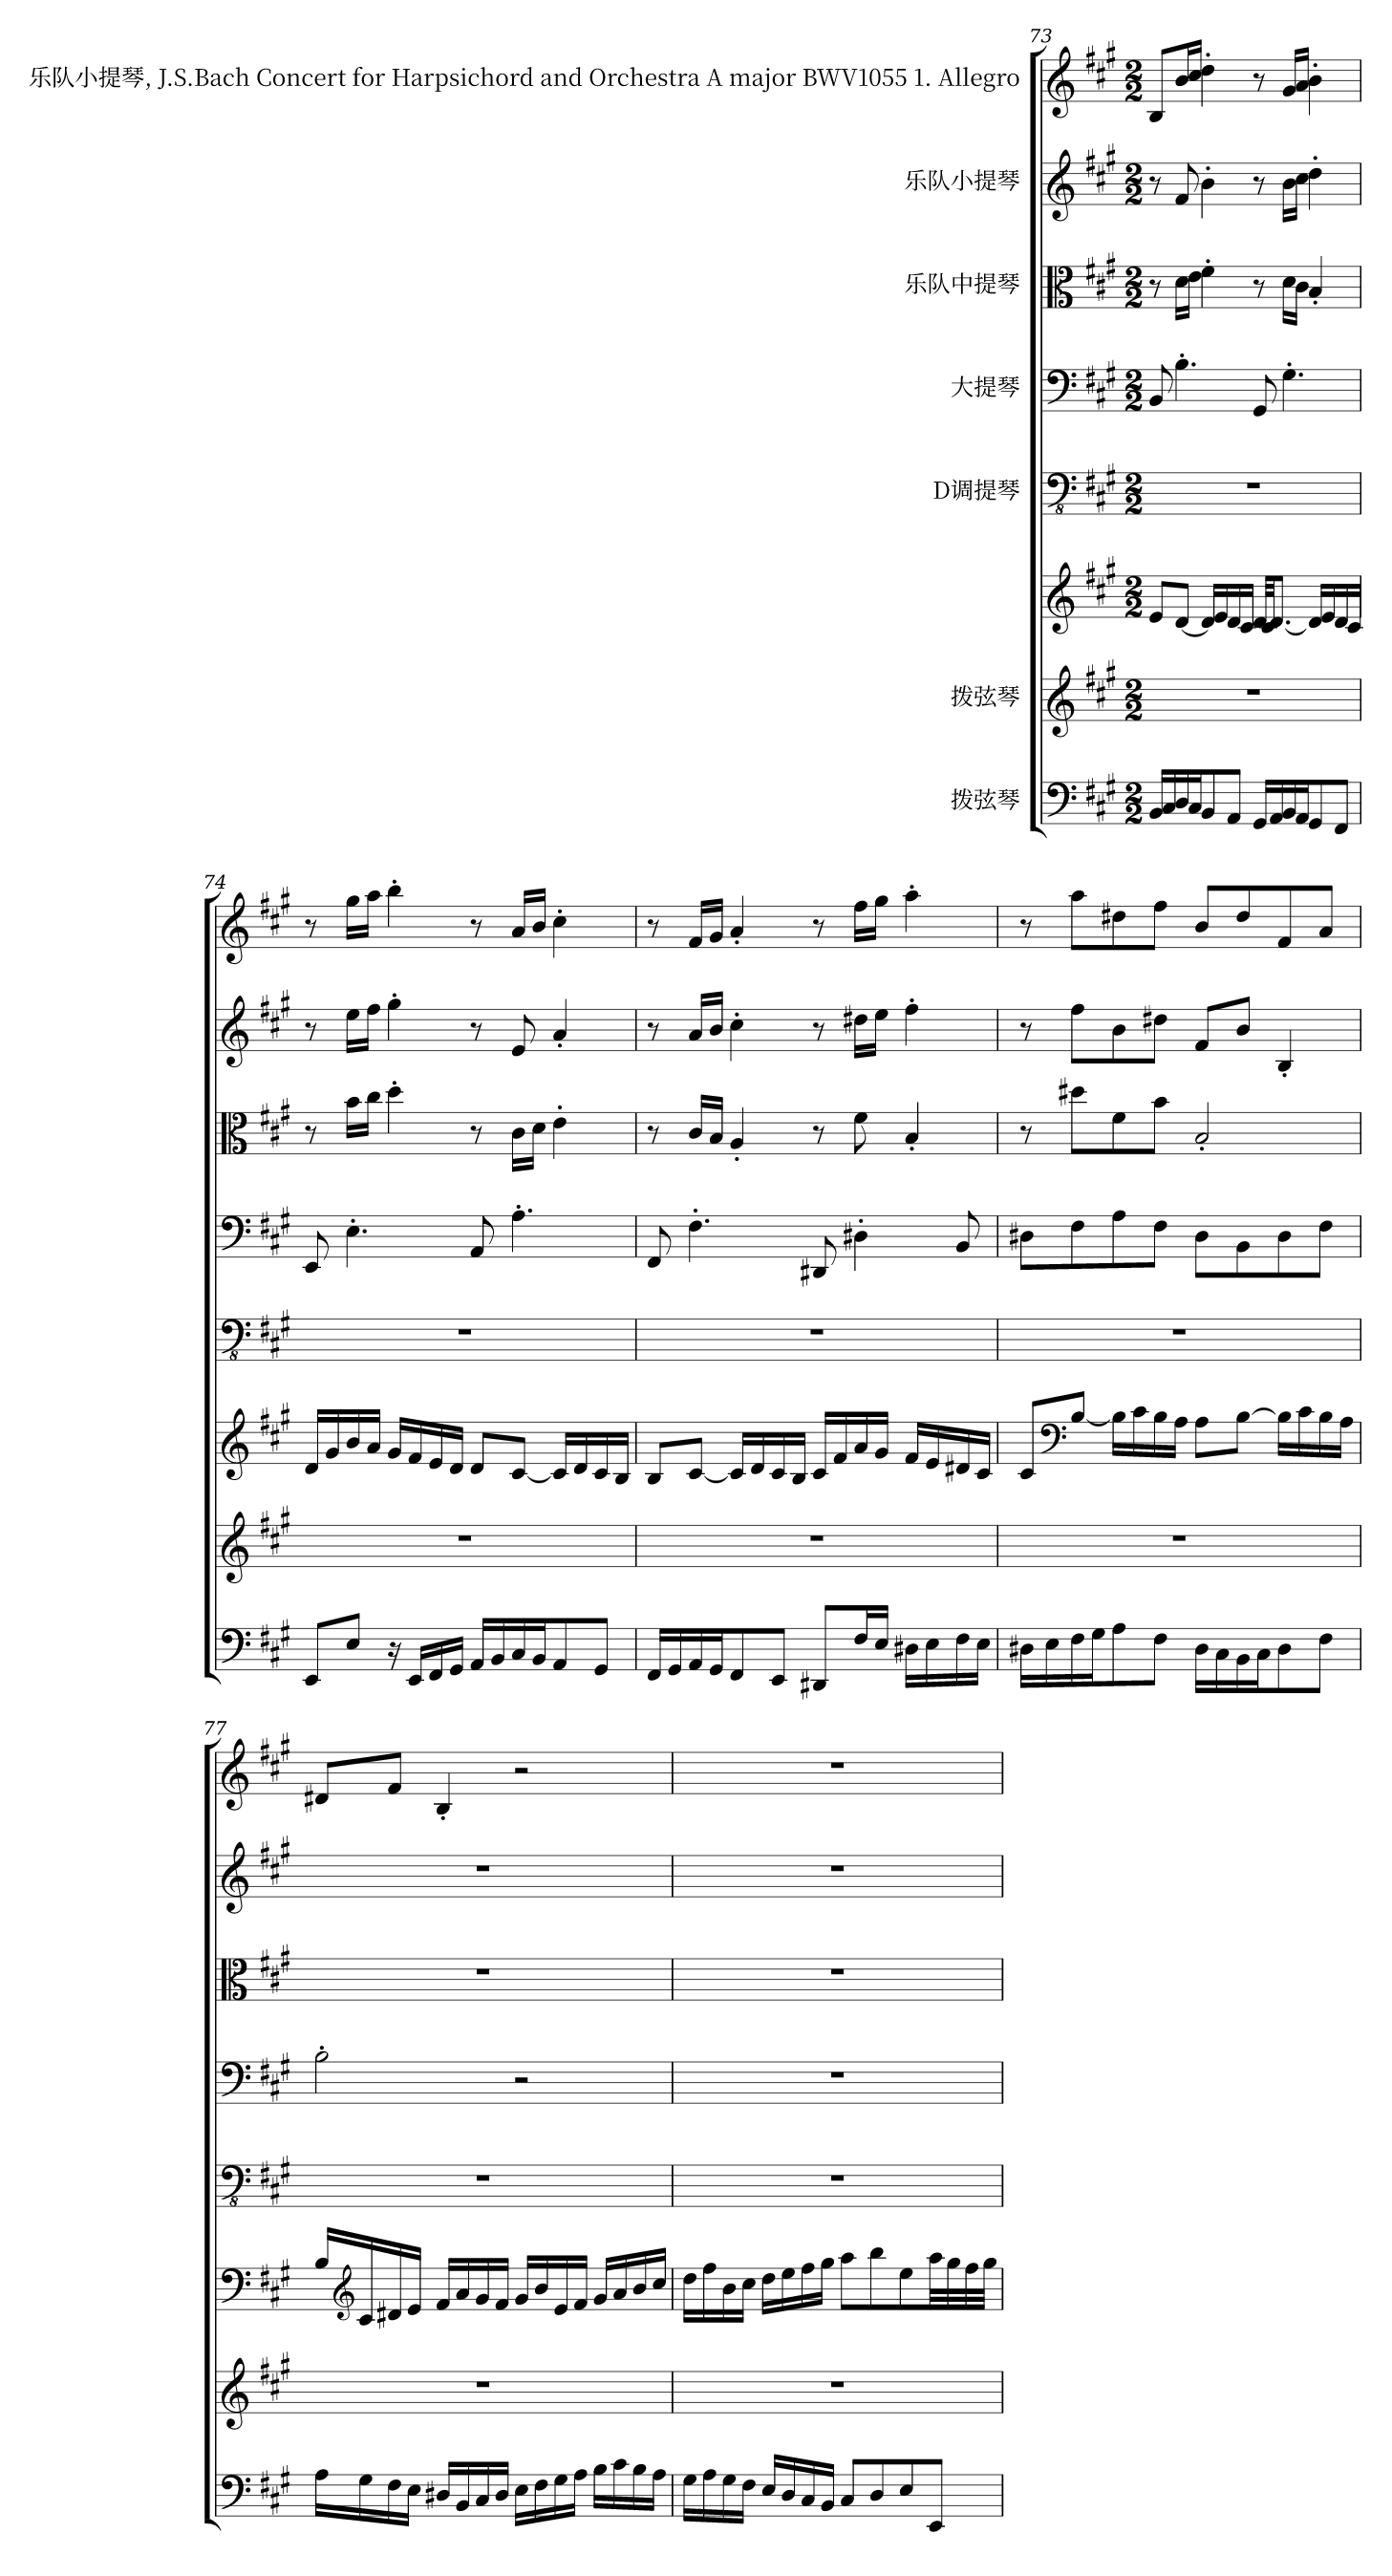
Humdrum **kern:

**kern	**kern	**kern	**kern	**kern	**kern	**kern	**kern
*part7	*part6	*part6	*part5	*part4	*part3	*part2	*part1
*staff8	*staff7	*staff6	*staff5	*staff4	*staff3	*staff2	*staff1
*I"拨弦琴	*I"拨弦琴	*	*I"D调提琴	*I"大提琴	*I"乐队中提琴	*I"乐队小提琴	*I"乐队小提琴, J.S.Bach Concert for Harpsichord and Orchestra A major BWV1055 1. Allegro
*clefF4	*clefG2	*clefG2	*clefFv4	*clefF4	*clefC3	*clefG2	*clefG2
*	*	*	*ITrd7c12	*	*	*	*
*k[f#c#g#]	*k[f#c#g#]	*k[f#c#g#]	*k[f#c#g#]	*k[f#c#g#]	*k[f#c#g#]	*k[f#c#g#]	*k[f#c#g#]
*M2/2	*M2/2	*M2/2	*M2/2	*M2/2	*M2/2	*M2/2	*M2/2
=73	=73	=73	=73	=73	=73	=73	=73
16BB/LL	1r	8e/L	1r	8BB/	8r	8r	8B/L
16C#/	.	.	.	.	.	.	.
16D/	.	[8d/J	.	4.B'\	16d\LL	8f#/	16b/L
16C#/J	.	.	.	.	16e\JJ	.	16cc#/JJ
8BB/	.	16d/LL]	.	.	4f#'\	4b'\	4dd'\
.	.	16e/	.	.	.	.	.
8AA/J	.	16d/	.	.	.	.	.
.	.	16c#/JJ	.	.	.	.	.
16GG#/LL	.	32d/LLL	.	8GG#/	8r	8r	8r
.	.	32c#/JJ	.	.	.	.	.
16AA/	.	[8.d/J	.	.	.	.	.
16BB/	.	.	.	4.G#'\	16d\LL	16b\LL	16g#/LL
16AA/J	.	.	.	.	16c#\JJ	16cc#\JJ	16a/JJ
8GG#/	.	16d/LL]	.	.	4B'/	4dd'\	4b'\
.	.	16e/	.	.	.	.	.
8FF#/J	.	16d/	.	.	.	.	.
.	.	16c#/JJ	.	.	.	.	.
!!LO:PB:g=z
=74	=74	=74	=74	=74	=74	=74	=74
8EE/L	1r	16d/LL	1r	8EE/	8r	8r	8r
.	.	16g#/	.	.	.	.	.
8E/J	.	16b/	.	4.E'\	16b\LL	16ee\LL	16gg#\LL
.	.	16a/JJ	.	.	16cc#\JJ	16ff#\JJ	16aa\JJ
16r	.	16g#/LL	.	.	4dd'\	4gg#'\	4bb'\
16EE/LL	.	16f#/	.	.	.	.	.
16FF#/	.	16e/	.	.	.	.	.
16GG#/JJ	.	16d/JJ	.	.	.	.	.
16AA/LL	.	8d/L	.	8AA/	8r	8r	8r
16BB/	.	.	.	.	.	.	.
16C#/	.	[8c#/J	.	4.A'\	16c#\LL	8e/	16a/LL
16BB/J	.	.	.	.	16d\JJ	.	16b/JJ
8AA/	.	16c#/LL]	.	.	4e'\	4a'/	4cc#'\
.	.	16d/	.	.	.	.	.
8GG#/J	.	16c#/	.	.	.	.	.
.	.	16B/JJ	.	.	.	.	.
=75	=75	=75	=75	=75	=75	=75	=75
16FF#/LL	1r	8B/L	1r	8FF#/	8r	8r	8r
16GG#/	.	.	.	.	.	.	.
16AA/	.	[8c#/J	.	4.F#'\	16c#/LL	16a/LL	16f#/LL
16GG#/J	.	.	.	.	16B/JJ	16b/JJ	16g#/JJ
8FF#/	.	16c#/LL]	.	.	4A'/	4cc#'\	4a'/
.	.	16d/	.	.	.	.	.
8EE/J	.	16c#/	.	.	.	.	.
.	.	16B/JJ	.	.	.	.	.
8DD#X/L	.	16c#/LL	.	8DD#X/	8r	8r	8r
.	.	16f#/	.	.	.	.	.
16F#/L	.	16a/	.	4D#X'\	8f#\	16dd#X\LL	16ff#\LL
16E/JJ	.	16g#/JJ	.	.	.	16ee\JJ	16gg#\JJ
16D#X\LL	.	16f#/LL	.	.	4B'/	4ff#'\	4aa'\
16E\	.	16e/	.	.	.	.	.
16F#\	.	16d#X/	.	8BB/	.	.	.
16E\JJ	.	16c#/JJ	.	.	.	.	.
!!LO:PB:g=z
=76	=76	=76	=76	=76	=76	=76	=76
16D#X\LL	1r	8c#/L	1r	8D#X\L	8r	8r	8r
16E\	.	.	.	.	.	.	.
*	*	*clefF4	*	*	*	*	*
16F#\	.	[8B/J	.	8F#\	8dd#X\L	8ff#\L	8aa\L
16G#\J	.	.	.	.	.	.	.
8A\	.	16B\LL]	.	8A\	8f#\	8b\	8dd#X\
.	.	16c#\	.	.	.	.	.
8F#\J	.	16B\	.	8F#\J	8b\J	8dd#X\J	8ff#\J
.	.	16A\JJ	.	.	.	.	.
16D#\LL	.	8A\L	.	8D#\L	2B'/	8f#/L	8b/L
16C#\	.	.	.	.	.	.	.
16BB\	.	[8B\J	.	8BB\	.	8b/J	8dd#/
16C#\J	.	.	.	.	.	.	.
8D#\	.	16B\LL]	.	8D#\	.	4B'/	8f#/
.	.	16c#\	.	.	.	.	.
8F#\J	.	16B\	.	8F#\J	.	.	8a/J
.	.	16A\JJ	.	.	.	.	.
=77	=77	=77	=77	=77	=77	=77	=77
16A\LL	1r	16B/LL	1r	2B'\	1r	1r	8d#X/L
*	*	*clefG2	*	*	*	*	*
16G#\	.	16c#/	.	.	.	.	.
16F#\	.	16d#X/	.	.	.	.	8f#/J
16E\JJ	.	16e/JJ	.	.	.	.	.
16D#X/LL	.	16f#/LL	.	.	.	.	4B'/
16BB/	.	16a/	.	.	.	.	.
16C#/	.	16g#/	.	.	.	.	.
16D#/JJ	.	16f#/JJ	.	.	.	.	.
16E\LL	.	16g#/LL	.	2r	.	.	2r
16F#\	.	16b/	.	.	.	.	.
16G#\	.	16e/	.	.	.	.	.
16A\JJ	.	16f#/JJ	.	.	.	.	.
16B\LL	.	16g#/LL	.	.	.	.	.
16c#\	.	16a/	.	.	.	.	.
16B\	.	16b/	.	.	.	.	.
16A\JJ	.	16cc#/JJ	.	.	.	.	.
!!LO:PB:g=z
=78	=78	=78	=78	=78	=78	=78	=78
16G#\LL	1r	16dd\LL	1r	1r	1r	1r	1r
16A\	.	16ff#\	.	.	.	.	.
16G#\	.	16b\	.	.	.	.	.
16F#\JJ	.	16cc#\JJ	.	.	.	.	.
16E/LL	.	16dd\LL	.	.	.	.	.
16D/	.	16ee\	.	.	.	.	.
16C#/	.	16ff#\	.	.	.	.	.
16BB/JJ	.	16gg#\JJ	.	.	.	.	.
8C#/L	.	8aa\L	.	.	.	.	.
8D/	.	8bb\	.	.	.	.	.
8E/	.	8ee\	.	.	.	.	.
8EE/J	.	32aa\LL	.	.	.	.	.
.	.	32gg#\	.	.	.	.	.
.	.	32ff#\	.	.	.	.	.
.	.	32gg#\JJJ	.	.	.	.	.
=	=	=	=	=	=	=	=
*-	*-	*-	*-	*-	*-	*-	*-
